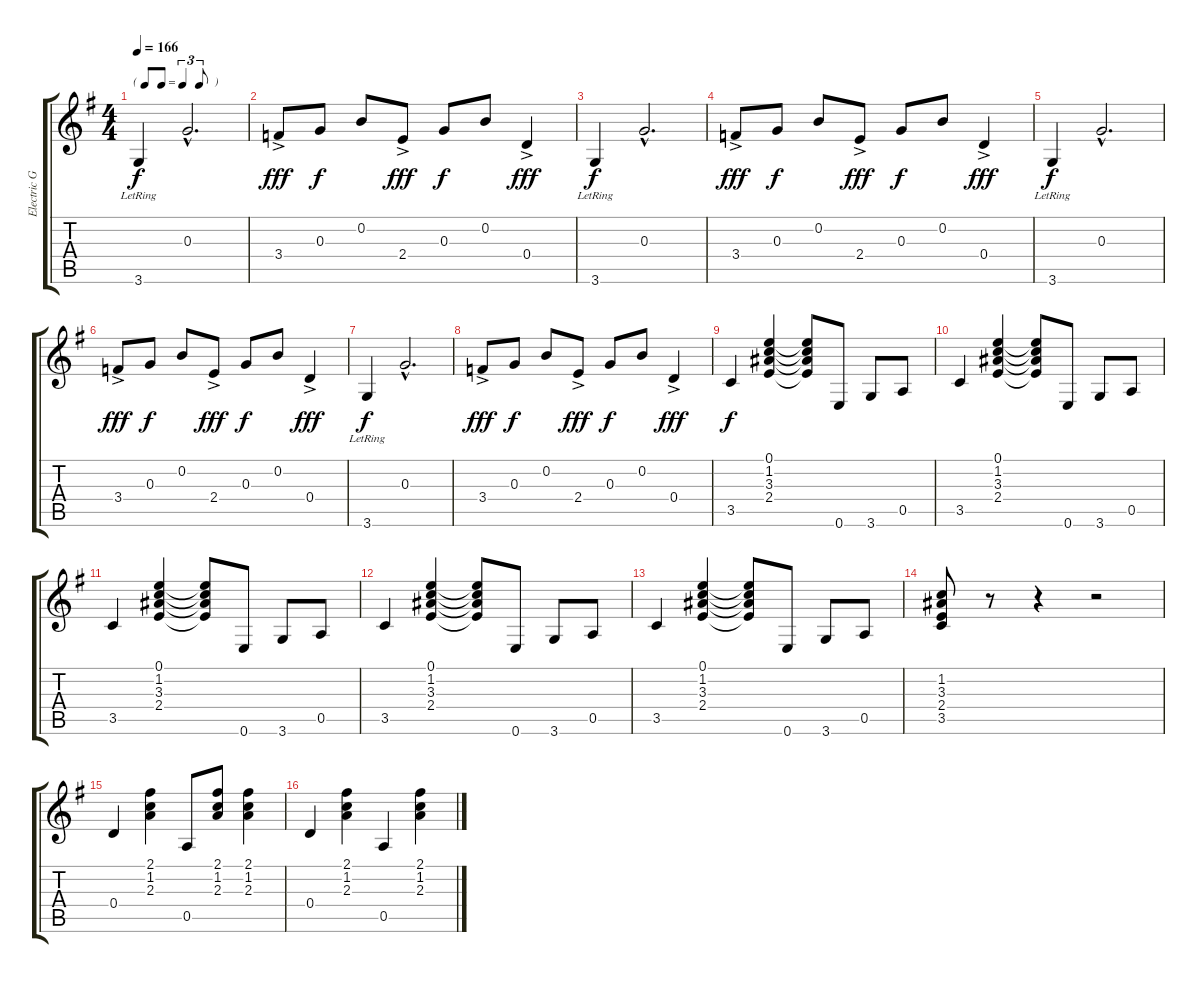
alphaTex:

\track ("Electric Guitar" "Electric G") {instrument electricguitarjazz}
\staff {score tabs}
\tuning (E4 B3 G3 D3 A2 E2) {hide}
\ts (4 4)
\tf triplet8th
\tempo 166
\clef g2
\ks g
3.6{lr}.4{dy f} 0.3{hac}.2{d} |
3.4{ac}.8{dy fff} 0.3.8{dy f} 0.2.8 2.4{ac}.8{dy fff} 0.3.8{dy f} 0.2.8 0.4{ac}.4{dy fff} |
3.6{lr}.4{dy f} 0.3{hac}.2{d} |
3.4{ac}.8{dy fff} 0.3.8{dy f} 0.2.8 2.4{ac}.8{dy fff} 0.3.8{dy f} 0.2.8 0.4{ac}.4{dy fff} |
3.6{lr}.4{dy f} 0.3{hac}.2{d} |
3.4{ac}.8{dy fff} 0.3.8{dy f} 0.2.8 2.4{ac}.8{dy fff} 0.3.8{dy f} 0.2.8 0.4{ac}.4{dy fff} |
3.6{lr}.4{dy f} 0.3{hac}.2{d} |
3.4{ac}.8{dy fff} 0.3.8{dy f} 0.2.8 2.4{ac}.8{dy fff} 0.3.8{dy f} 0.2.8 0.4{ac}.4{dy fff} |
3.5.4{dy f} (0.1 1.2 3.3 2.4).4 (0.1{t} 1.2{t} 3.3{t} 2.4{t}).8 0.6.8 3.6.8 0.5.8 |
3.5.4 (0.1 1.2 3.3 2.4).4 (0.1{t} 1.2{t} 3.3{t} 2.4{t}).8 0.6.8 3.6.8 0.5.8 |
3.5.4 (0.1 1.2 3.3 2.4).4 (0.1{t} 1.2{t} 3.3{t} 2.4{t}).8 0.6.8 3.6.8 0.5.8 |
3.5.4 (0.1 1.2 3.3 2.4).4 (0.1{t} 1.2{t} 3.3{t} 2.4{t}).8 0.6.8 3.6.8 0.5.8 |
3.5.4 (0.1 1.2 3.3 2.4).4 (0.1{t} 1.2{t} 3.3{t} 2.4{t}).8 0.6.8 3.6.8 0.5.8 |
(1.2 3.3 2.4 3.5).8 r.8 r.4 r.2 |
0.4.4 (2.1 1.2 2.3).4 0.5.8 (2.1 1.2 2.3).8 (2.1 1.2 2.3).4 |
0.4.4 (2.1 1.2 2.3).4 0.5.4 (2.1 1.2 2.3).4
